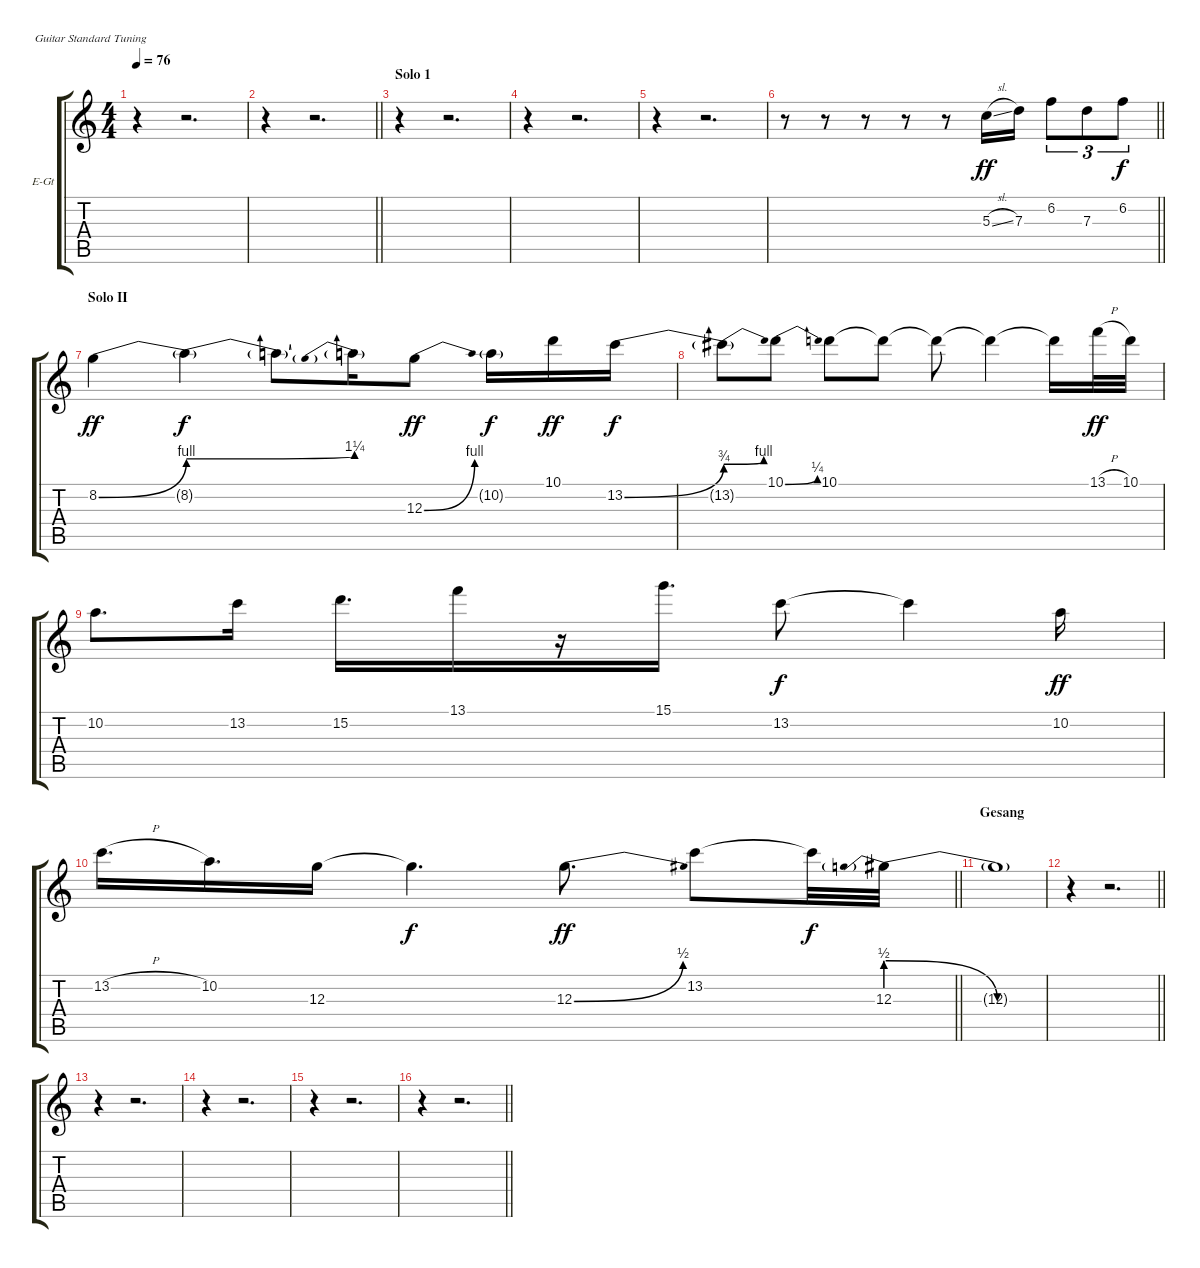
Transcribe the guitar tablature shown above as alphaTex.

\bracketExtendMode groupsimilarinstruments
\firstSystemTrackNameOrientation horizontal
\otherSystemsTrackNameOrientation horizontal
\track ("Peter Lindgren" "E-Gt") {instrument electricguitarjazz}
\staff {score tabs}
\tuning (E4 B3 G3 D3 A2 E2)
\ts (4 4)
\tempo 76
\clef g2
\ks c
r.4{dy ff} r.2{d} |
\barLineRight lightlight
r.4 r.2{d} |
\section ("" "Solo 1")
r.4 r.2{d} |
r.4 r.2{d} |
r.4 r.2{d} |
\barLineRight lightlight
r.8 r.8 r.8 r.8 r.8 5.3{sl}.16 7.3.16 6.2.8{tu (3 2)} 7.3.8{tu (3 2)} 6.2.8{tu (3 2) dy f} |
\section ("" "Solo II")
8.2{be (bend 0 0 60 4)}.4{dy ff} 8.2{be (bend 0 4 60 5) t}.4{dy f} 8.2{t}.8 8.2{be (prebend 0 5 60 5) t}.16 12.3{be (bend 0 0 60 4)}.8{dy ff} 10.2{g}.16{dy f} 10.1.16{dy ff} 13.2{be (bend 0 0 60 3)}.16{dy f} |
13.2{be (bend 0 3 60 4) t}.8 10.1{be (bend 0 0 60 1)}.8 10.1.8 10.1{t}.8 10.1{t}.8 10.1{t}.4 10.1{t}.16 13.1{h}.32{dy ff} 10.1.32 |
10.2.8{d} 13.2.16 15.2.16{d} 13.1.16 r.16 15.1.16{d} 13.2.8{dy f} 13.2{t}.4 10.2.16{dy ff} |
\barLineRight lightlight
13.2{h}.16{d} 10.2.16{d} 12.3.16 12.3{t}.4{d dy f} 12.3{be (bend 0 0 60 2)}.8{d dy ff} 13.2.8 13.2{t}.32{dy f} 12.3{be (prebendrelease 0 2 60 0)}.32 |
\section ("" "Gesang")
12.3{be (hold 0 0 60 0) t}.1 |
\barLineRight lightlight
r.4 r.2{d} |
r.4 r.2{d} |
r.4 r.2{d} |
r.4 r.2{d} |
\barLineRight lightlight
r.4 r.2{d}
